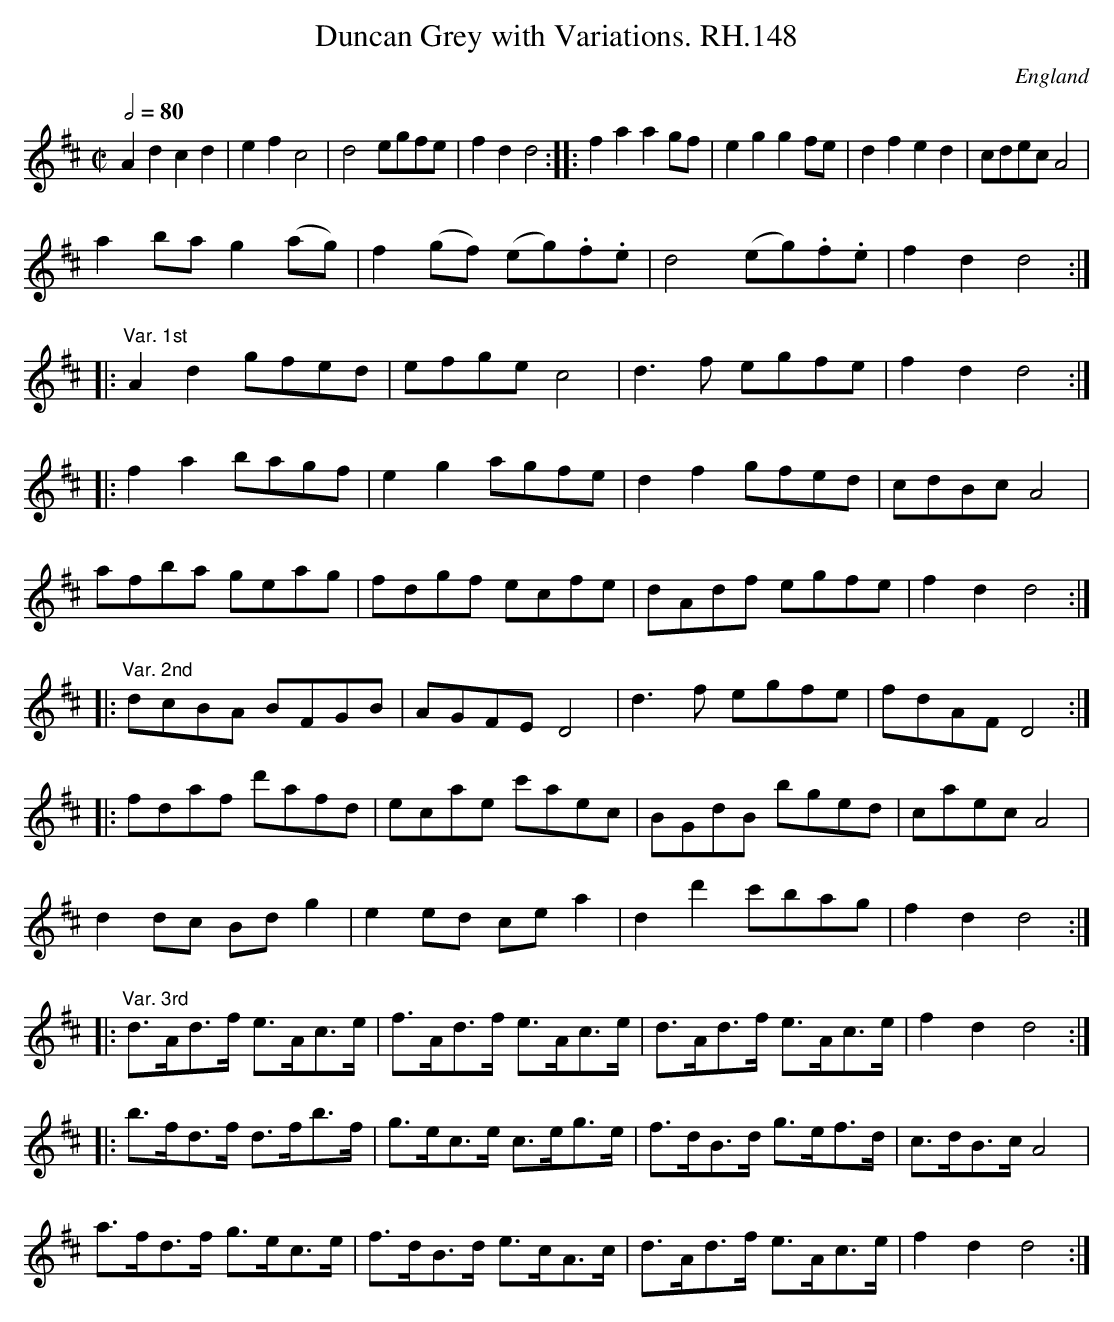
X:1
T:Duncan Grey with Variations. RH.148
O:England
M:C|
L:1/8
Q:1/2=80
K:D
A2d2c2d2|e2f2c4|d4egfe|f2d2d4:|\
|:f2a2a2gf|e2g2g2fe|d2f2e2d2|cdecA4|
a2bag2(ag)|f2(gf) (eg).f.e|d4(eg).f.e|f2d2d4:|
|:"Var. 1st"A2d2gfed|efgec4|d3f egfe|f2d2d4:|
|:f2a2bagf|e2g2agfe|d2f2gfed|cdBcA4|
afba geag|fdgf ecfe|dAdf egfe|f2d2d4:|
|:"Var. 2nd"dcBA BFGB|AGFED4|d3f egfe|fdAFD4:|
|:fdaf d'afd|ecae c'aec|BGdB bged|caecA4|
d2dc Bdg2|e2ed cea2|d2d'2c'bag|f2d2d4:|
|:"Var. 3rd"d>Ad>f e>Ac>e|f>Ad>f e>Ac>e|\
d>Ad>f e>Ac>e|f2d2d4:|
|:b>fd>f d>fb>f|g>ec>e c>eg>e|f>dB>d g>ef>d|c>dB>cA4|
a>fd>f g>ec>e|f>dB>d e>cA>c|d>Ad>f e>Ac>e|f2d2d4:|
